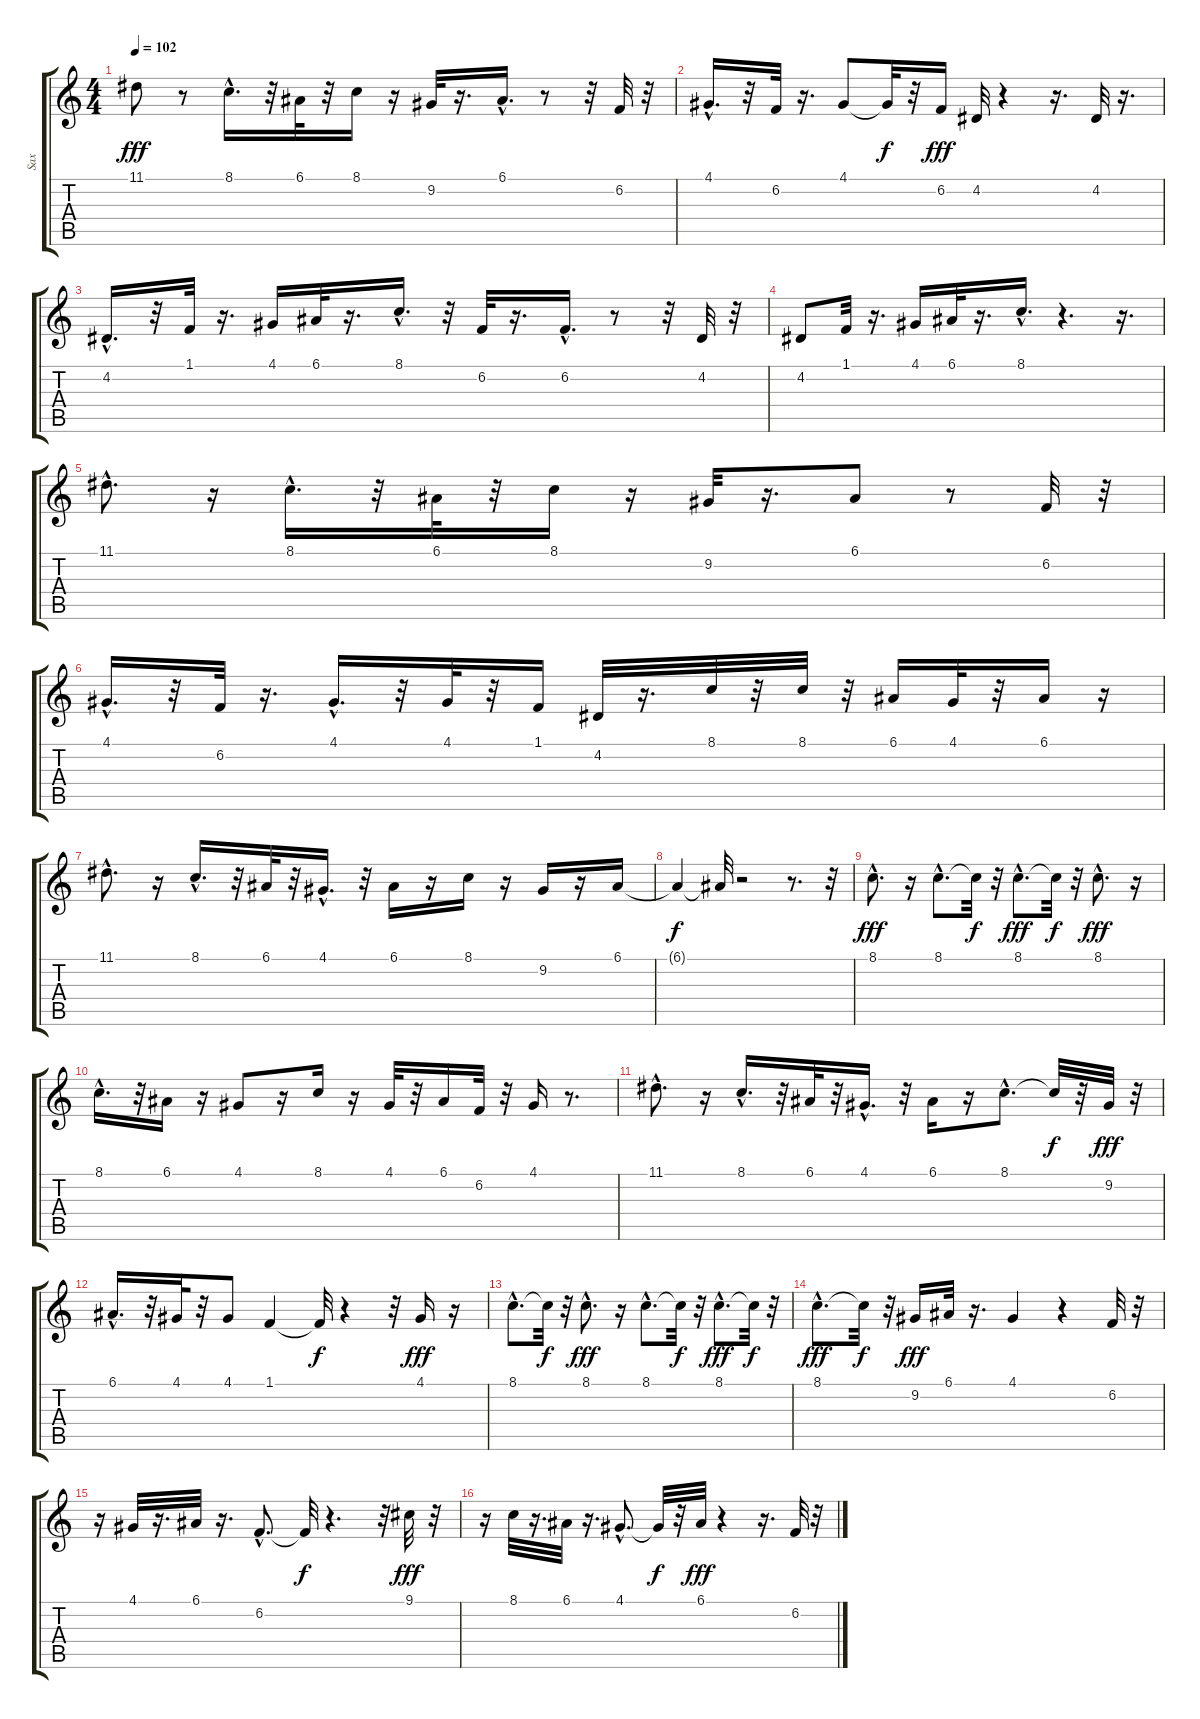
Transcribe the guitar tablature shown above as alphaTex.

\track ("Sax" "Sax") {instrument tenorsax}
\staff {score tabs}
\tuning (E4 B3 G3 D3 A2 E2) {hide}
\ts (4 4)
\tempo 102
\clef g2
\ks c
11.1.8{dy fff} r.8 8.1{hac}.16{d} r.32 6.1.32 r.32 8.1.16 r.16 9.2.32 r.16{d} 6.1{hac}.16{d} r.8 r.32 6.2.32 r.32 |
4.1{hac}.16{d} r.32 6.2.32 r.16{d} 4.1.8 4.1{t}.32{dy f} r.32 6.2.16{dy fff} 4.2.32 r.4 r.16{d} 4.2.32 r.16{d} |
4.2{hac}.16{d} r.32 1.1.32 r.16{d} 4.1.16 6.1.32 r.16{d} 8.1{hac}.16{d} r.32 6.2.32 r.16{d} 6.2{hac}.16{d} r.8 r.32 4.2.32 r.32 |
4.2.8 1.1.32 r.16{d} 4.1.16 6.1.32 r.16{d} 8.1{hac}.16{d} r.4{d} r.16{d} |
11.1{hac}.8{d} r.16 8.1{hac}.16{d} r.32 6.1.32 r.32 8.1.16 r.16 9.2.32 r.16{d} 6.1.8 r.8 6.2.32 r.32 |
4.1{hac}.16{d} r.32 6.2.32 r.16{d} 4.1{hac}.16{d} r.32 4.1.32 r.32 1.1.16 4.2.32 r.16{d} 8.1.32 r.32 8.1.32 r.32 6.1.16 4.1.32 r.32 6.1.16 r.16 |
11.1{hac}.8{d} r.16 8.1{hac}.16{d} r.32 6.1.32 r.32 4.1{hac}.16{d} r.32 6.1.16 r.16 8.1.16 r.16 9.2.16 r.16 6.1.16 |
6.1{t}.4{dy f} 6.1{t}.32 r.2 r.8{d} r.32 |
8.1{hac}.8{d dy fff} r.16 8.1{hac}.8{d} 8.1{t}.32{dy f} r.32 8.1{hac}.8{d dy fff} 8.1{t}.32{dy f} r.32 8.1{hac}.8{d dy fff} r.16 |
8.1{hac}.16{d} r.32 6.1.16 r.16 4.1.8 r.16 8.1.16 r.16 4.1.32 r.32 6.1.16 6.2.32 r.32 4.1.16 r.8{d} |
11.1{hac}.8{d} r.16 8.1{hac}.16{d} r.32 6.1.32 r.32 4.1{hac}.16{d} r.32 6.1.16 r.16 8.1{hac}.8{d} 8.1{t}.32{dy f} r.32 9.2.32{dy fff} r.32 |
6.1{hac}.16{d} r.32 4.1.32 r.32 4.1.8 1.1.4 1.1{t}.32{dy f} r.4 r.32 4.1.16{dy fff} r.16 |
8.1{hac}.8{d} 8.1{t}.32{dy f} r.32 8.1{hac}.8{d dy fff} r.16 8.1{hac}.8{d} 8.1{t}.32{dy f} r.32 8.1{hac}.8{d dy fff} 8.1{t}.32{dy f} r.32 |
8.1{hac}.8{d dy fff} 8.1{t}.32{dy f} r.32 9.2.16{dy fff} 6.1.32 r.16{d} 4.1.4 r.4 6.2.32 r.32 |
r.16 4.1.32 r.16{d} 6.1.32 r.16{d} 6.2{hac}.8{d} 6.2{t}.32{dy f} r.4{d} r.32 9.1.32{dy fff} r.32 |
r.16 8.1.32 r.16{d} 6.1.32 r.16{d} 4.1{hac}.8{d} 4.1{t}.32{dy f} r.32 6.1.32{dy fff} r.4 r.16{d} 6.2.32 r.32
